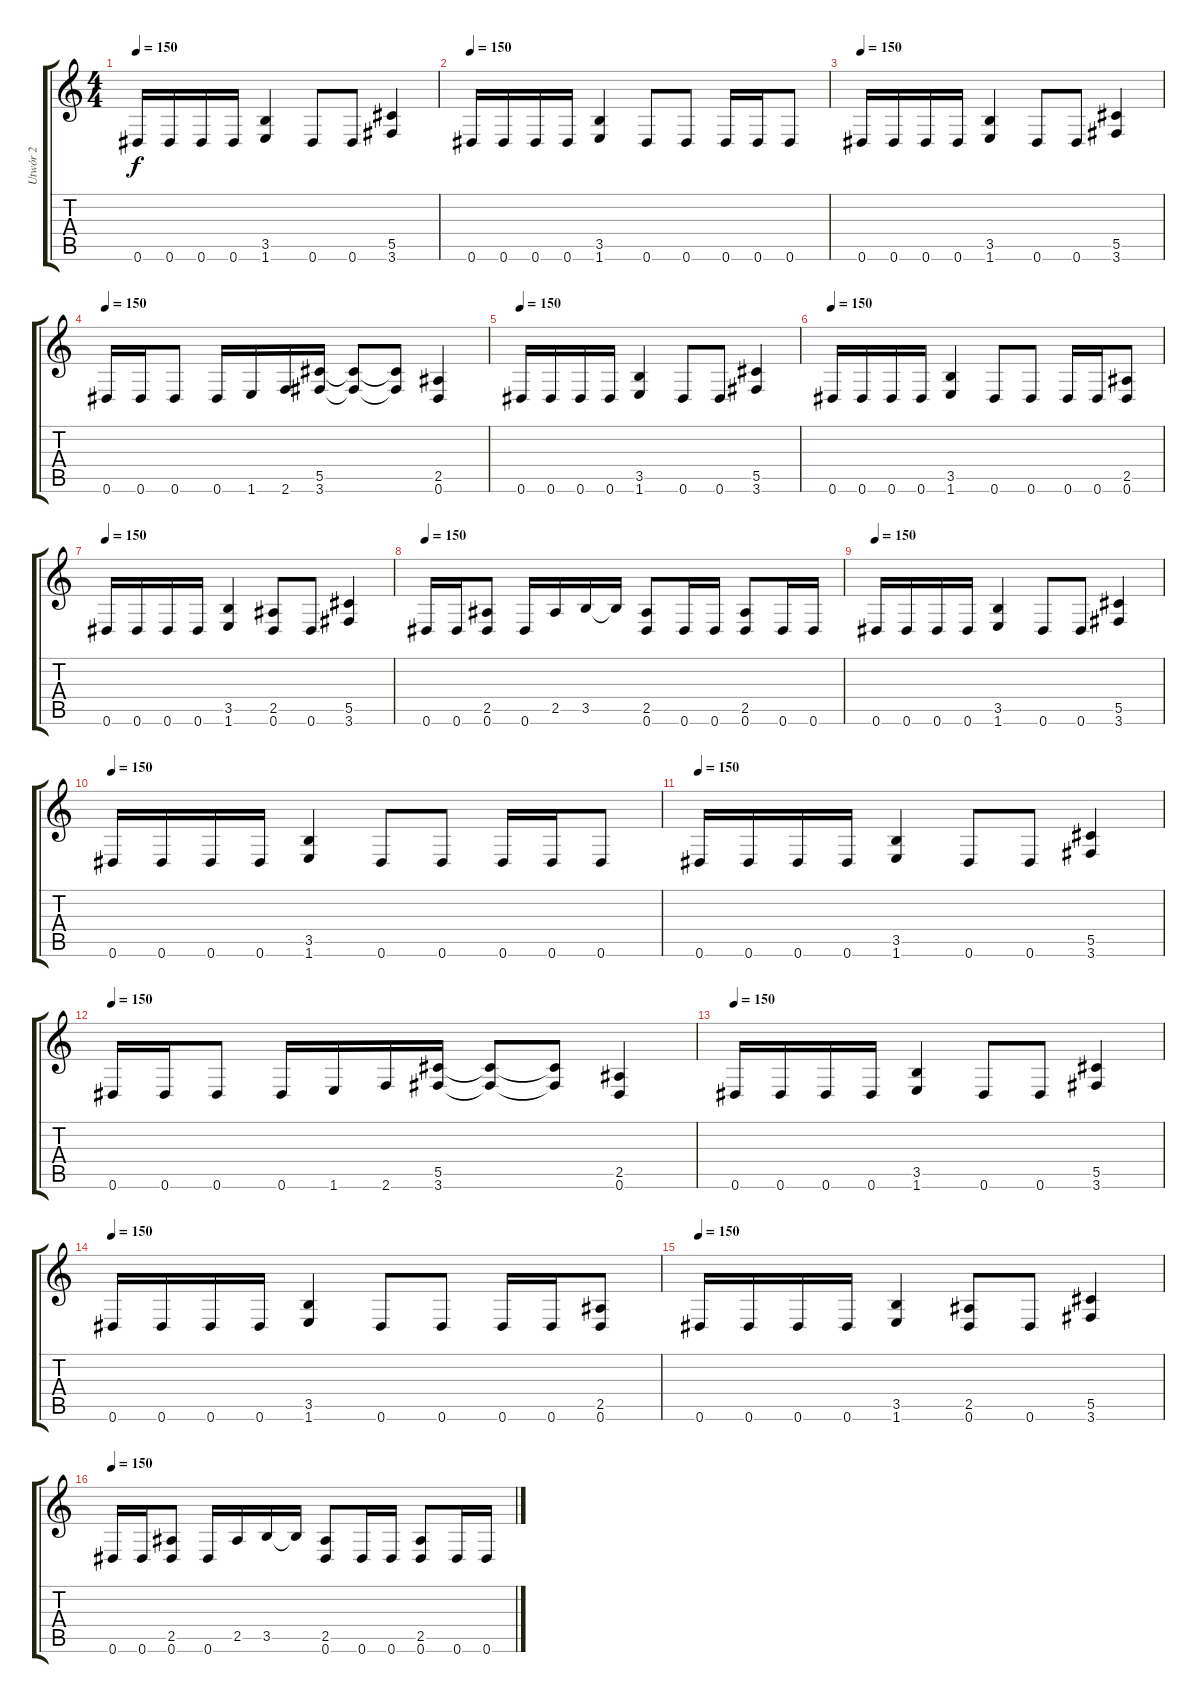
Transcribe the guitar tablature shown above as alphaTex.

\track ("Utwór 2" "Utwór 2") {instrument overdrivenguitar}
\staff {score tabs}
\tuning (Eb4 Bb3 Gb3 Db3 Ab2 Eb2) {hide}
\ts (4 4)
\tempo 150
\clef g2
\ks c
0.6.16{dy f} 0.6.16 0.6.16 0.6.16 (3.5 1.6).4 0.6.8 0.6.8 (5.5 3.6).4 |
\tempo 150
0.6.16 0.6.16 0.6.16 0.6.16 (3.5 1.6).4 0.6.8 0.6.8 0.6.16 0.6.16 0.6.8 |
\tempo 150
0.6.16 0.6.16 0.6.16 0.6.16 (3.5 1.6).4 0.6.8 0.6.8 (5.5 3.6).4 |
\tempo 150
0.6.16 0.6.16 0.6.8 0.6.16 1.6.16 2.6.16 (5.5 3.6).16 (5.5{t} 3.6{t}).8 (5.5{t} 3.6{t}).8 (2.5 0.6).4 |
\tempo 150
0.6.16 0.6.16 0.6.16 0.6.16 (3.5 1.6).4 0.6.8 0.6.8 (5.5 3.6).4 |
\tempo 150
0.6.16 0.6.16 0.6.16 0.6.16 (3.5 1.6).4 0.6.8 0.6.8 0.6.16 0.6.16 (2.5 0.6).8 |
\tempo 150
0.6.16 0.6.16 0.6.16 0.6.16 (3.5 1.6).4 (2.5 0.6).8 0.6.8 (5.5 3.6).4 |
\tempo 150
0.6.16 0.6.16 (2.5 0.6).8 0.6.16 2.5.16 3.5.16 3.5{t}.16 (2.5 0.6).8 0.6.16 0.6.16 (2.5 0.6).8 0.6.16 0.6.16 |
\tempo 150
0.6.16 0.6.16 0.6.16 0.6.16 (3.5 1.6).4 0.6.8 0.6.8 (5.5 3.6).4 |
\tempo 150
0.6.16 0.6.16 0.6.16 0.6.16 (3.5 1.6).4 0.6.8 0.6.8 0.6.16 0.6.16 0.6.8 |
\tempo 150
0.6.16 0.6.16 0.6.16 0.6.16 (3.5 1.6).4 0.6.8 0.6.8 (5.5 3.6).4 |
\tempo 150
0.6.16 0.6.16 0.6.8 0.6.16 1.6.16 2.6.16 (5.5 3.6).16 (5.5{t} 3.6{t}).8 (5.5{t} 3.6{t}).8 (2.5 0.6).4 |
\tempo 150
0.6.16 0.6.16 0.6.16 0.6.16 (3.5 1.6).4 0.6.8 0.6.8 (5.5 3.6).4 |
\tempo 150
0.6.16 0.6.16 0.6.16 0.6.16 (3.5 1.6).4 0.6.8 0.6.8 0.6.16 0.6.16 (2.5 0.6).8 |
\tempo 150
0.6.16 0.6.16 0.6.16 0.6.16 (3.5 1.6).4 (2.5 0.6).8 0.6.8 (5.5 3.6).4 |
\tempo 150
0.6.16 0.6.16 (2.5 0.6).8 0.6.16 2.5.16 3.5.16 3.5{t}.16 (2.5 0.6).8 0.6.16 0.6.16 (2.5 0.6).8 0.6.16 0.6.16
